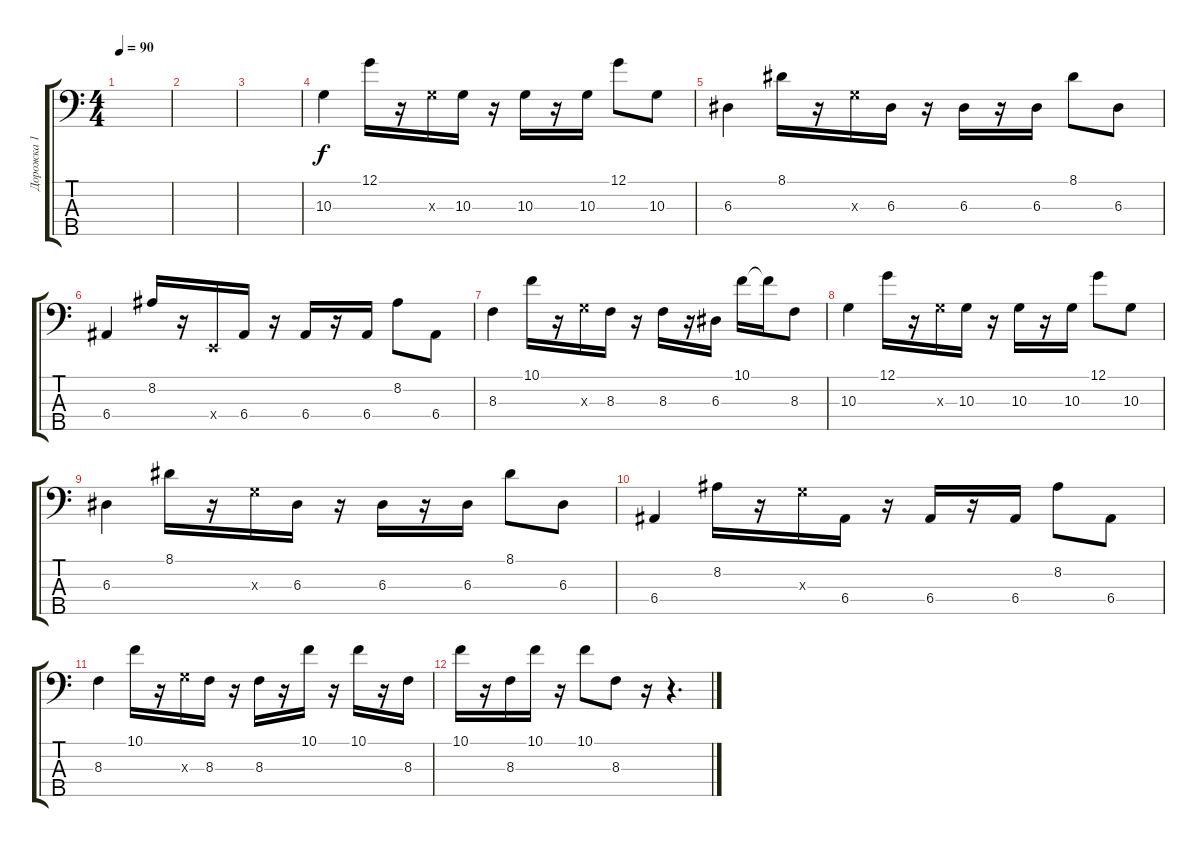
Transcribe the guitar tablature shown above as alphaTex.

\track ("Дорожка 1" "Дорожка 1") {instrument slapbass1}
\staff {score tabs}
\tuning (G2 D2 A1 E1 B0) {hide}
\ts (4 4)
\tempo 90
\clef f4
\ks c
|
|
|
10.3.4 12.1.16 r.16 10.3{x}.16 10.3.16 r.16 10.3.16 r.16 10.3.16 12.1.8 10.3.8 |
6.3.4 8.1.16 r.16 10.3{x}.16 6.3.16 r.16 6.3.16 r.16 6.3.16 8.1.8 6.3.8 |
6.4.4 8.2.16 r.16 0.4{x}.16 6.4.16 r.16 6.4.16 r.16 6.4.16 8.2.8 6.4.8 |
8.3.4 10.1.16 r.16 10.3{x}.16 8.3.16 r.16 8.3.16 r.16 6.3.16 10.1.16 10.1{t}.16 8.3.8 |
10.3.4 12.1.16 r.16 10.3{x}.16 10.3.16 r.16 10.3.16 r.16 10.3.16 12.1.8 10.3.8 |
6.3.4 8.1.16 r.16 10.3{x}.16 6.3.16 r.16 6.3.16 r.16 6.3.16 8.1.8 6.3.8 |
6.4.4 8.2.16 r.16 10.3{x}.16 6.4.16 r.16 6.4.16 r.16 6.4.16 8.2.8 6.4.8 |
8.3.4 10.1.16 r.16 10.3{x}.16 8.3.16 r.16 8.3.16 r.16 10.1.16 r.16 10.1.16 r.16 8.3.16 |
10.1.16 r.16 8.3.16 10.1.16 r.16 10.1.8 8.3.8 r.16 r.4{d}
